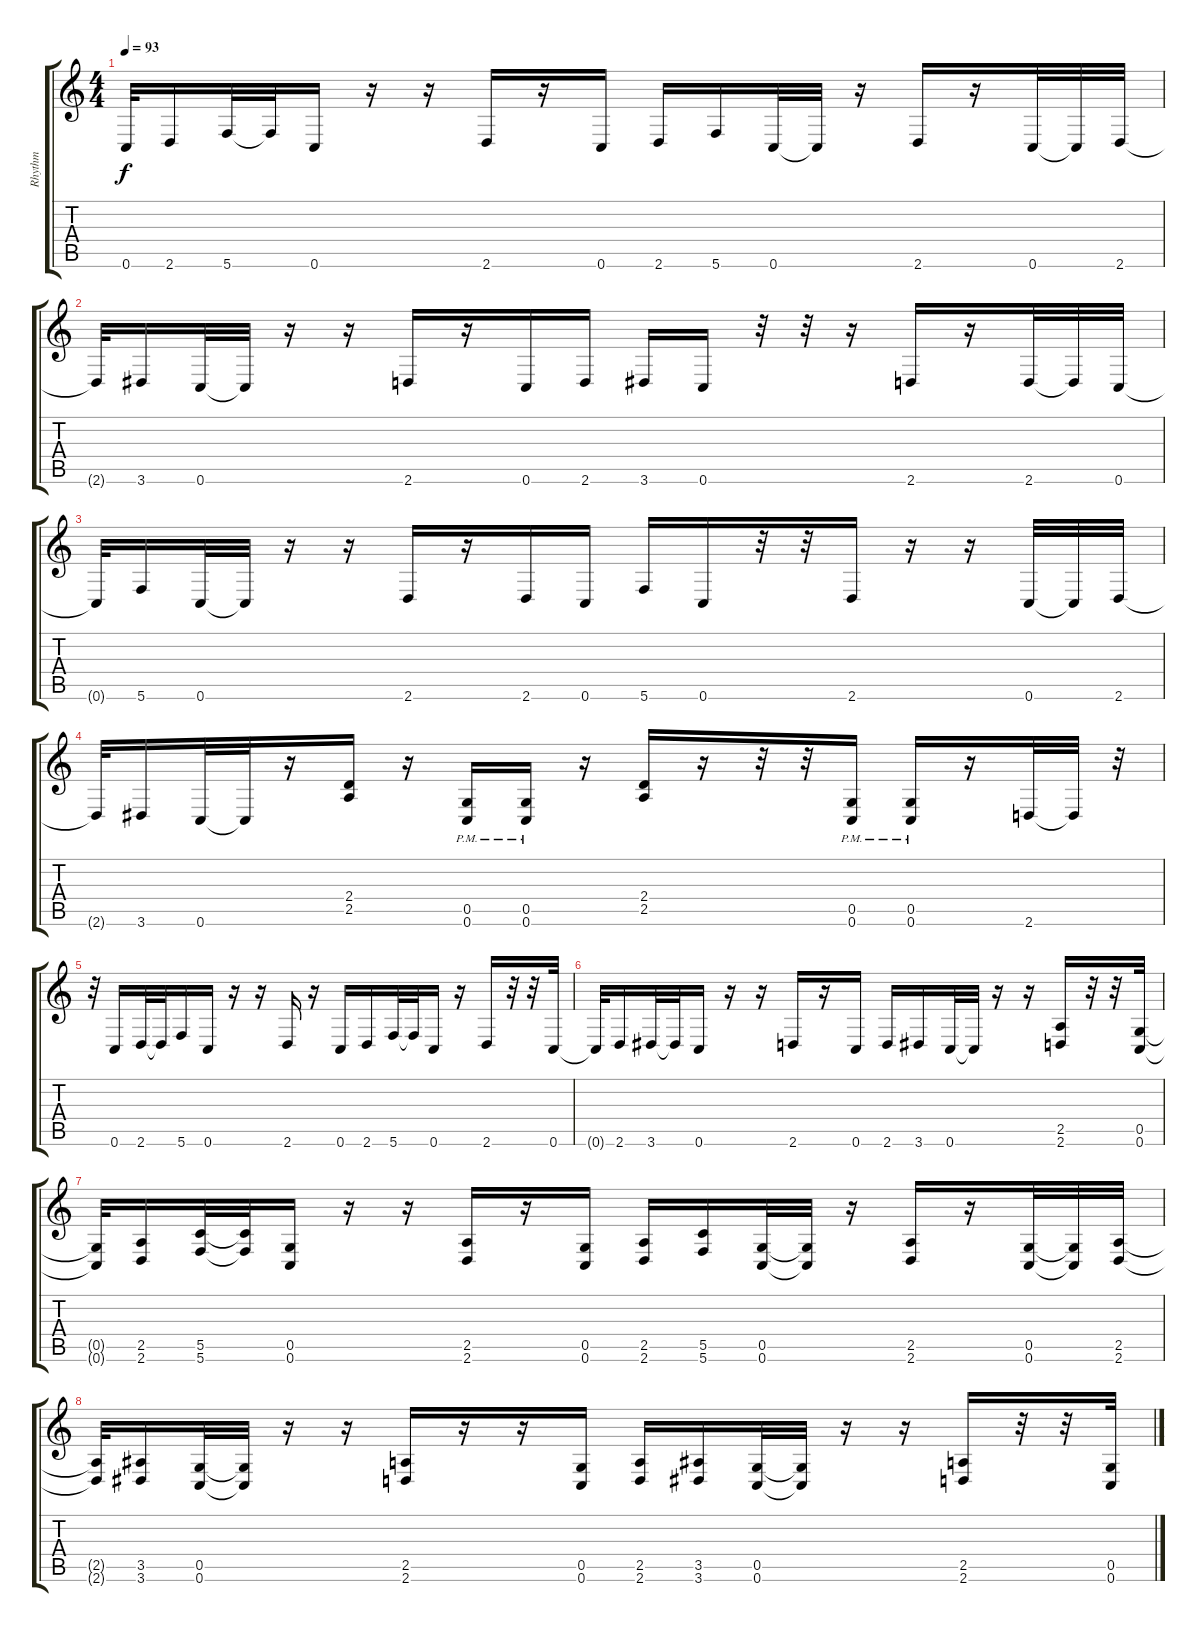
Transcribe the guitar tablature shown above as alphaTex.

\track ("Rhythm" "Rhythm") {instrument distortionguitar}
\staff {score tabs}
\tuning (D4 A3 F3 C3 G2 C2) {hide}
\ts (4 4)
\tempo 93
\clef g2
\ks c
0.6{t}.32{dy f} 2.6.16 5.6.32 5.6{t}.32 0.6.16 r.16 r.16 2.6.16 r.16 0.6.16 2.6.16 5.6.16 0.6.32 0.6{t}.32 r.16 2.6.16 r.16 0.6.32 0.6{t}.32 2.6.32 |
2.6{t}.32 3.6.16 0.6.32 0.6{t}.32 r.16 r.16 2.6.16 r.16 0.6.16 2.6.16 3.6.16 0.6.16 r.32 r.32 r.16 2.6.16 r.16 2.6.32 2.6{t}.32 0.6.32 |
0.6{t}.32 5.6.16 0.6.32 0.6{t}.32 r.16 r.16 2.6.16 r.16 2.6.16 0.6.16 5.6.16 0.6.16 r.32 r.32 2.6.16 r.16 r.16 0.6.32 0.6{t}.32 2.6.32 |
2.6{t}.32 3.6.16 0.6.32 0.6{t}.32 r.16 (2.4 2.5).16 r.16 (0.5{pm} 0.6{pm}).16 (0.5{pm} 0.6{pm}).16 r.16 (2.4 2.5).16 r.16 r.32 r.32 (0.5{pm} 0.6{pm}).16 (0.5{pm} 0.6{pm}).16 r.16 2.6.32 2.6{t}.32 r.32 |
r.32 0.6.16 2.6.32 2.6{t}.32 5.6.16 0.6.16 r.16 r.16 2.6.16 r.16 0.6.16 2.6.16 5.6.32 5.6{t}.32 0.6.16 r.16 2.6.16 r.32 r.32 0.6.32 |
0.6{t}.32 2.6.16 3.6.32 3.6{t}.32 0.6.16 r.16 r.16 2.6.16 r.16 0.6.16 2.6.16 3.6.16 0.6.32 0.6{t}.32 r.16 r.16 (2.5 2.6).16 r.32 r.32 (0.5 0.6).32 |
(0.5{t} 0.6{t}).32 (2.5 2.6).16 (5.5 5.6).32 (5.5{t} 5.6{t}).32 (0.5 0.6).16 r.16 r.16 (2.5 2.6).16 r.16 (0.5 0.6).16 (2.5 2.6).16 (5.5 5.6).16 (0.5 0.6).32 (0.5{t} 0.6{t}).32 r.16 (2.5 2.6).16 r.16 (0.5 0.6).32 (0.5{t} 0.6{t}).32 (2.5 2.6).32 |
(2.5{t} 2.6{t}).32 (3.5 3.6).16 (0.5 0.6).32 (0.5{t} 0.6{t}).32 r.16 r.16 (2.5 2.6).16 r.16 r.16 (0.5 0.6).16 (2.5 2.6).16 (3.5 3.6).16 (0.5 0.6).32 (0.5{t} 0.6{t}).32 r.16 r.16 (2.5 2.6).16 r.32 r.32 (0.5 0.6).32
